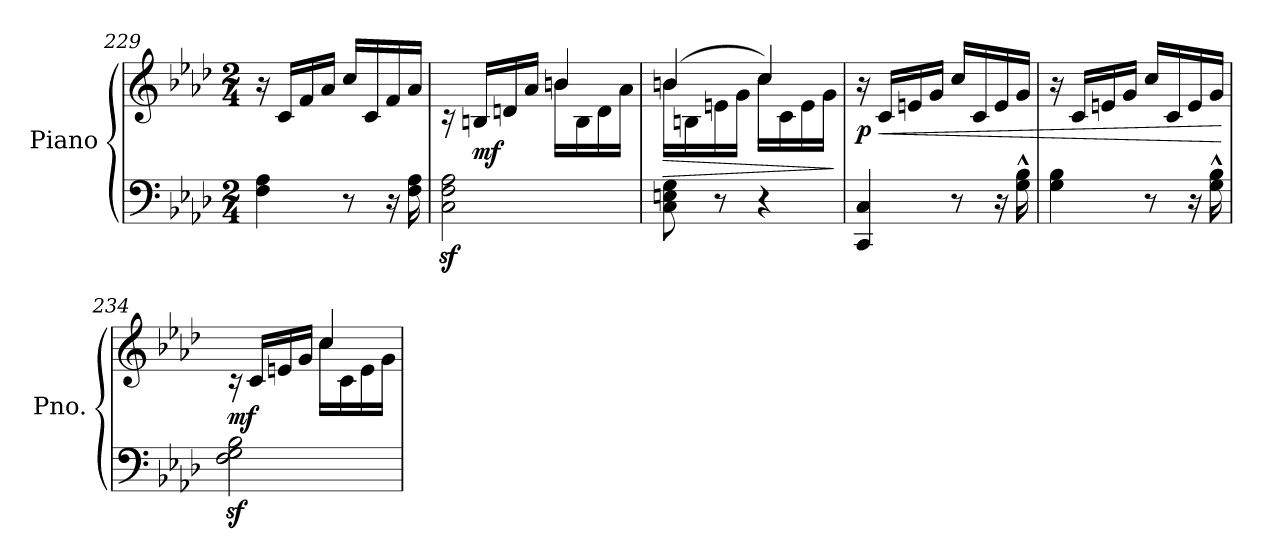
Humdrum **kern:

**kern	**kern	**dynam
*part1	*part1	*part1
*staff2	*staff1	*staff1/2
*I"Piano	*	*
*I'Pno.	*	*
!!LO:LB:g=z
*clefF4	*clefG2	*
*k[b-e-a-d-]	*k[b-e-a-d-]	*
*M2/4	*M2/4	*
=229	=229	=229
4F\ 4A-\	16r	.
.	16c/LL	.
.	16f/	.
.	16a-/JJ	.
8r	16cc/LL	.
.	16c/	.
16r	16f/	.
16F\ 16A-\	16a-/JJ	.
=230	=230	=230
*	*^	*
2C\z> 2F\z> 2A-\z>	16rc	4ryy	.
!	!	!	!LO:DY:b
.	16Bn/LL	.	mf
.	16dn/	.	.
.	16a-/JJ	.	.
.	4bn/	16b\LL	.
.	.	16B\	.
.	.	16d\	.
.	.	16a-\JJ	.
=231	=231	=231	=231
!	!	!	!LO:HP:b
8C\ 8En\ 8G\	(>4bn/	16b\LL	>
.	.	16Bn\	.
8r	.	16en\	.
.	.	16g\JJ	.
4r	4cc/)	16cc\LL	.
.	.	16c\	.
.	.	16e\	.
.	.	16g\JJ	.
*	*v	*v	*
.	.	]
=232	=232	=232
!	!	!LO:DY:b
4CC/ 4C/	16r	p
!	!	!LO:HP:b
.	16c/LL	<
.	16en/	.
.	16g/JJ	.
8r	16cc/LL	.
.	16c/	.
16r	16e/	.
16G\^^ 16B-\^^	16g/JJ	.
=233	=233	=233
4G\ 4B-\	16r	.
.	16c/LL	.
.	16en/	.
.	16g/JJ	.
8r	16cc/LL	.
.	16c/	.
16r	16e/	.
16G\^^ 16B-\^^	16g/JJ	.
.	.	[
!!LO:LB:g=z
=234	=234	=234
*	*^	*
!	!	!	!LO:DY:b
2F\z< 2G\z< 2B-\z<	16rc	4ryy	mf
.	16c/LL	.	.
.	16en/	.	.
.	16g/JJ	.	.
.	4cc/	16cc\LL	.
.	.	16c\	.
.	.	16e\	.
.	.	16g\JJ	.
*	*v	*v	*
=	=	=
*-	*-	*-
